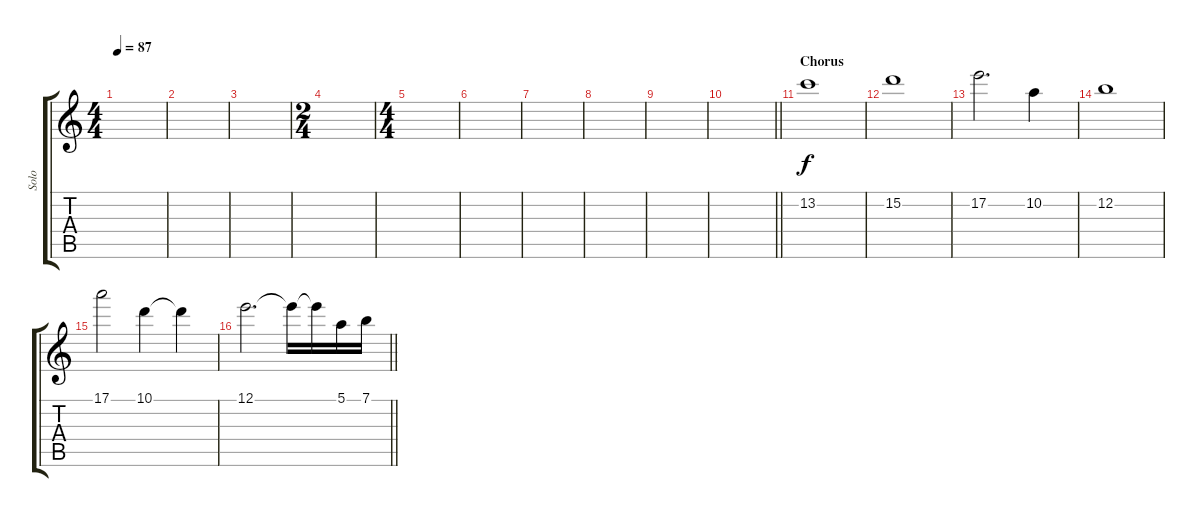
\track ("Solo" "Solo") {instrument distortionguitar}
\staff {score tabs}
\tuning (E4 B3 G3 D3 A2 E2) {hide}
\ts (4 4)
\tempo 87
\clef g2
\ks c
|
|
|
\ts (2 4)
|
\ts (4 4)
|
|
|
|
|
\barLineRight lightlight
|
\section ("" "Chorus")
13.2.1 |
15.2.1 |
17.2.2{d} 10.2.4 |
12.2.1 |
17.1.2 10.1.4 10.1{t}.4 |
\barLineRight lightlight
12.1.2{d} 12.1{t}.16 12.1{t}.16 5.1.16 7.1.16
